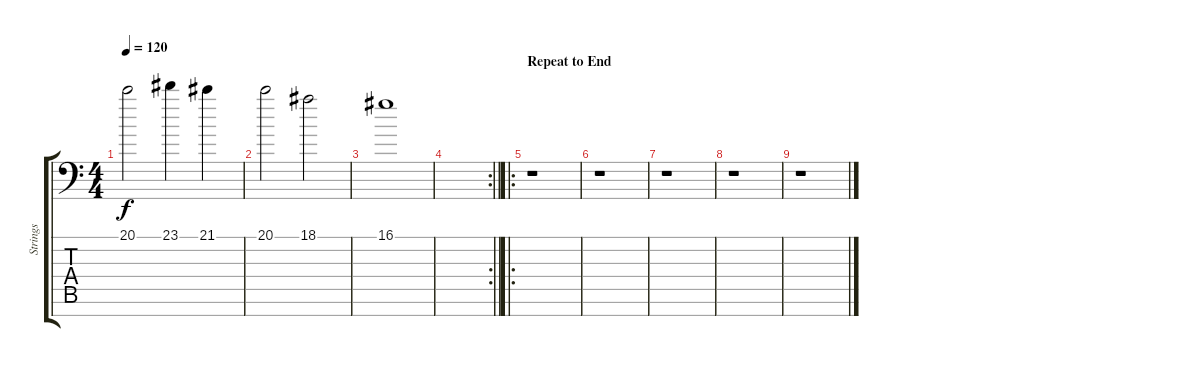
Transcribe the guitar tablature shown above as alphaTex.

\track ("Strings" "Strings") {instrument stringensemble2}
\staff {score tabs}
\tuning (E4 B3 G3 D3 A2 E2 C-1) {hide}
\ts (4 4)
\tempo 120
\clef f4
\ks c
20.1.2{dy f} 23.1.4 21.1.4 |
20.1.2 18.1.2 |
16.1.1 |
\rc 2
\barLineRight lightlight
|
\ro
\section ("" "Repeat to End")
r.1 |
r.1 |
r.1 |
r.1 |
r.1
